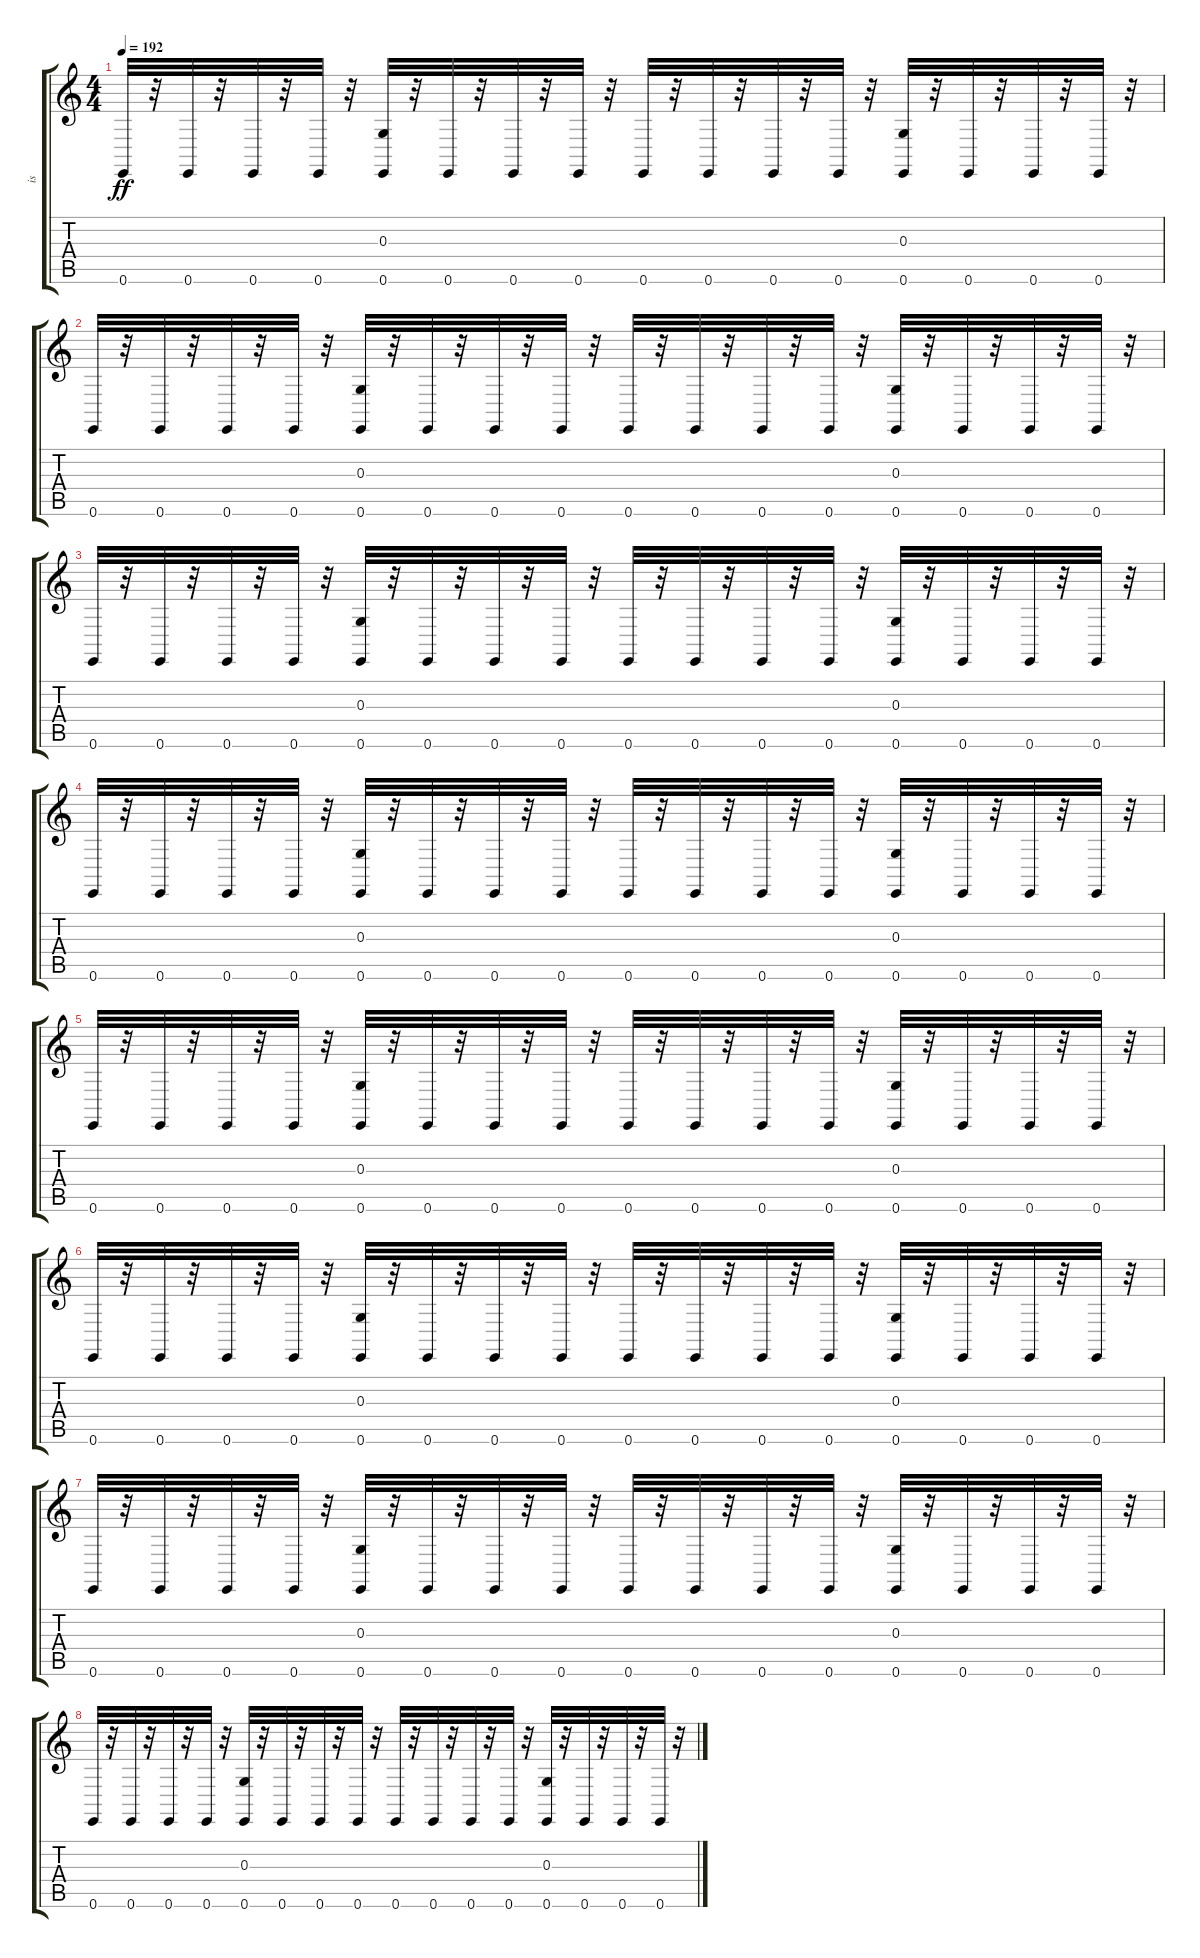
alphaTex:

\track ("is" "is") {instrument melodictom}
\staff {score tabs}
\tuning (E4 B3 G3 D3 A2 E2) {hide}
\ts (4 4)
\tempo 192
\clef g2
\ks c
0.6.32{dy ff} r.32 0.6.32 r.32 0.6.32 r.32 0.6.32 r.32 (0.3 0.6).32 r.32 0.6.32 r.32 0.6.32 r.32 0.6.32 r.32 0.6.32 r.32 0.6.32 r.32 0.6.32 r.32 0.6.32 r.32 (0.3 0.6).32 r.32 0.6.32 r.32 0.6.32 r.32 0.6.32 r.32 |
0.6.32 r.32 0.6.32 r.32 0.6.32 r.32 0.6.32 r.32 (0.3 0.6).32 r.32 0.6.32 r.32 0.6.32 r.32 0.6.32 r.32 0.6.32 r.32 0.6.32 r.32 0.6.32 r.32 0.6.32 r.32 (0.3 0.6).32 r.32 0.6.32 r.32 0.6.32 r.32 0.6.32 r.32 |
0.6.32 r.32 0.6.32 r.32 0.6.32 r.32 0.6.32 r.32 (0.3 0.6).32 r.32 0.6.32 r.32 0.6.32 r.32 0.6.32 r.32 0.6.32 r.32 0.6.32 r.32 0.6.32 r.32 0.6.32 r.32 (0.3 0.6).32 r.32 0.6.32 r.32 0.6.32 r.32 0.6.32 r.32 |
0.6.32 r.32 0.6.32 r.32 0.6.32 r.32 0.6.32 r.32 (0.3 0.6).32 r.32 0.6.32 r.32 0.6.32 r.32 0.6.32 r.32 0.6.32 r.32 0.6.32 r.32 0.6.32 r.32 0.6.32 r.32 (0.3 0.6).32 r.32 0.6.32 r.32 0.6.32 r.32 0.6.32 r.32 |
0.6.32 r.32 0.6.32 r.32 0.6.32 r.32 0.6.32 r.32 (0.3 0.6).32 r.32 0.6.32 r.32 0.6.32 r.32 0.6.32 r.32 0.6.32 r.32 0.6.32 r.32 0.6.32 r.32 0.6.32 r.32 (0.3 0.6).32 r.32 0.6.32 r.32 0.6.32 r.32 0.6.32 r.32 |
0.6.32 r.32 0.6.32 r.32 0.6.32 r.32 0.6.32 r.32 (0.3 0.6).32 r.32 0.6.32 r.32 0.6.32 r.32 0.6.32 r.32 0.6.32 r.32 0.6.32 r.32 0.6.32 r.32 0.6.32 r.32 (0.3 0.6).32 r.32 0.6.32 r.32 0.6.32 r.32 0.6.32 r.32 |
0.6.32 r.32 0.6.32 r.32 0.6.32 r.32 0.6.32 r.32 (0.3 0.6).32 r.32 0.6.32 r.32 0.6.32 r.32 0.6.32 r.32 0.6.32 r.32 0.6.32 r.32 0.6.32 r.32 0.6.32 r.32 (0.3 0.6).32 r.32 0.6.32 r.32 0.6.32 r.32 0.6.32 r.32 |
0.6.32 r.32 0.6.32 r.32 0.6.32 r.32 0.6.32 r.32 (0.3 0.6).32 r.32 0.6.32 r.32 0.6.32 r.32 0.6.32 r.32 0.6.32 r.32 0.6.32 r.32 0.6.32 r.32 0.6.32 r.32 (0.3 0.6).32 r.32 0.6.32 r.32 0.6.32 r.32 0.6.32 r.32
